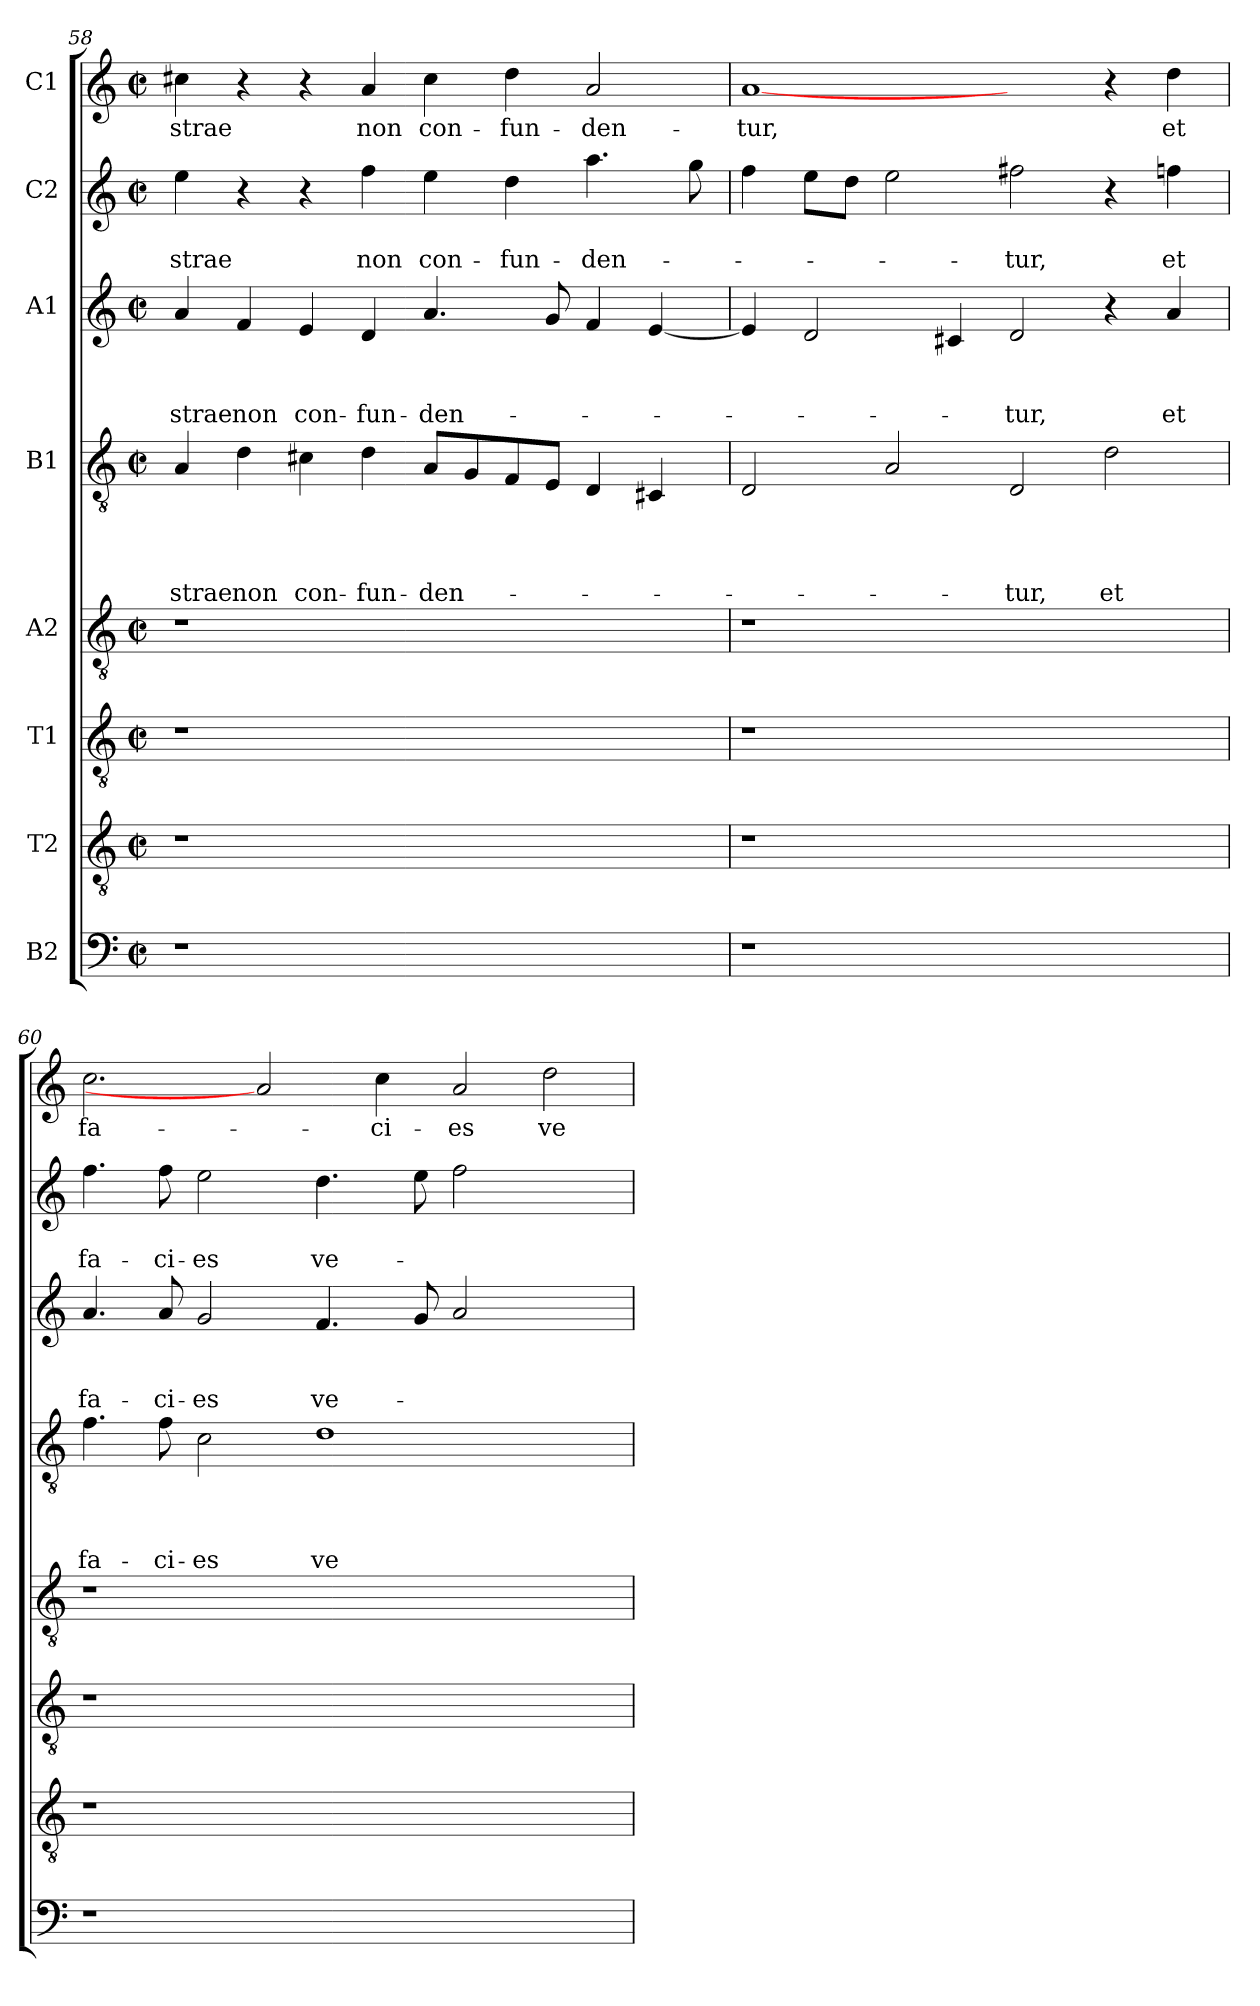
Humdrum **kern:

**kern	**kern	**kern	**kern	**kern	**text	**text	**text	**text	**kern	**text	**text	**text	**kern	**text	**text	**kern	**text
*part8	*part7	*part6	*part5	*part4	*part4	*part4	*part4	*part4	*part3	*part3	*part3	*part3	*part2	*part2	*part2	*part1	*part1
*staff8	*staff7	*staff6	*staff5	*staff4	*staff4	*staff4	*staff4	*staff4	*staff3	*staff3	*staff3	*staff3	*staff2	*staff2	*staff2	*staff1	*staff1
*I"B2	*I"T2	*I"T1	*I"A2	*I"B1	*	*	*	*	*I"A1	*	*	*	*I"C2	*	*	*I"C1	*
*clefF4	*clefGv2	*clefGv2	*clefGv2	*clefGv2	*	*	*	*	*clefG2	*	*	*	*clefG2	*	*	*clefG2	*
*k[]	*k[]	*k[]	*k[]	*k[]	*	*	*	*	*k[]	*	*	*	*k[]	*	*	*k[]	*
*C:	*C:	*C:	*C:	*C:	*	*	*	*	*C:	*	*	*	*C:	*	*	*C:	*
*M2/2	*M2/2	*M2/2	*M2/2	*M2/2	*	*	*	*	*M2/2	*	*	*	*M2/2	*	*	*M2/2	*
*met(c|)	*met(c|)	*met(c|)	*met(c|)	*met(c|)	*	*	*	*	*met(c|)	*	*	*	*met(c|)	*	*	*met(c|)	*
=58	=58	=58	=58	=58	=58	=58	=58	=58	=58	=58	=58	=58	=58	=58	=58	=58	=58
!	!	!	!	!	!	!	!	!LO:LY:b	!	!	!	!LO:LY:b	!	!	!LO:LY:b	!	!LO:LY:b
1r	1r	1r	1r	4A/	.	.	.	-strae	4a/	.	.	-strae	4ee\	.	-strae	4cc#X\	-strae
!	!	!	!	!	!	!	!	!LO:LY:b	!	!	!	!LO:LY:b	!	!	!	!	!
.	.	.	.	4d\	.	.	.	non	4f/	.	.	non	4r	.	.	4r	.
!	!	!	!	!	!	!	!	!LO:LY:b	!	!	!	!LO:LY:b	!	!	!	!	!
.	.	.	.	4c#X\	.	.	.	con-	4e/	.	.	con-	4r	.	.	4r	.
!	!	!	!	!	!	!	!	!LO:LY:b	!	!	!	!LO:LY:b	!	!	!LO:LY:b	!	!LO:LY:b
.	.	.	.	4d\	.	.	.	-fun-	4d/	.	.	-fun-	4ff\	.	non	4a/	non
!	!	!	!	!	!	!	!	!LO:LY:b	!	!	!	!LO:LY:b	!	!	!LO:LY:b	!	!LO:LY:b
1ryy	1ryy	1ryy	1ryy	8A/L	.	.	.	-den-	4.a/	.	.	-den-	4ee\	.	con-	4cc#\	con-
.	.	.	.	8G/	.	.	.	.	.	.	.	.	.	.	.	.	.
!	!	!	!	!	!	!	!	!	!	!	!	!	!	!	!LO:LY:b	!	!LO:LY:b
.	.	.	.	8F/	.	.	.	.	.	.	.	.	4dd\	.	-fun-	4dd\	-fun-
.	.	.	.	8E/J	.	.	.	.	8g/	.	.	.	.	.	.	.	.
!	!	!	!	!	!	!	!	!	!	!	!	!	!	!	!LO:LY:b	!	!LO:LY:b
.	.	.	.	4D/	.	.	.	.	4f/	.	.	.	4.aa\	.	-den-	2a/	-den-
.	.	.	.	4C#X/	.	.	.	.	[4e/	.	.	.	.	.	.	.	.
.	.	.	.	.	.	.	.	.	.	.	.	.	8gg\	.	.	.	.
!!LO:LB:g=z
=59	=59	=59	=59	=59	=59	=59	=59	=59	=59	=59	=59	=59	=59	=59	=59	=59	=59
!	!	!	!	!	!	!	!	!	!	!	!	!	!	!	!	!	!LO:LY:b
1r	1r	1r	1r	2D/	.	.	.	.	4e/]	.	.	.	4ff\	.	.	[1a	-tur,
.	.	.	.	.	.	.	.	.	2d/	.	.	.	8ee\L	.	.	.	.
.	.	.	.	.	.	.	.	.	.	.	.	.	8dd\J	.	.	.	.
.	.	.	.	2A/	.	.	.	.	.	.	.	.	2ee\	.	.	.	.
.	.	.	.	.	.	.	.	.	4c#X/	.	.	.	.	.	.	.	.
!	!	!	!	!	!	!	!	!LO:LY:b	!	!	!	!LO:LY:b	!	!	!LO:LY:b	!	!
1ryy	1ryy	1ryy	1ryy	2D/	.	.	.	-tur,	2d/	.	.	-tur,	2ff#X\	.	-tur,	2ryy	.
!	!	!	!	!	!	!	!	!LO:LY:b	!	!	!	!	!	!	!	!	!
.	.	.	.	2d\	.	.	.	et	4r	.	.	.	4r	.	.	4r	.
!	!	!	!	!	!	!	!	!	!	!	!	!LO:LY:b	!	!	!LO:LY:b	!	!LO:LY:b
.	.	.	.	.	.	.	.	.	4a/	.	.	et	4ffn\	.	et	4dd\	et
=60	=60	=60	=60	=60	=60	=60	=60	=60	=60	=60	=60	=60	=60	=60	=60	=60	=60
!	!	!	!	!	!	!	!	!LO:LY:b	!	!	!	!LO:LY:b	!	!	!LO:LY:b	!	!LO:LY:b
1r	1r	1r	1r	4.f\	.	.	.	fa-	4.a/	.	.	fa-	4.ff\	.	fa-	2.cc\	fa-
!	!	!	!	!	!	!	!	!LO:LY:b	!	!	!	!LO:LY:b	!	!	!LO:LY:b	!	!
.	.	.	.	8f\	.	.	.	-ci-	8a/	.	.	-ci-	8ff\	.	-ci-	.	.
!	!	!	!	!	!	!	!	!LO:LY:b	!	!	!	!LO:LY:b	!	!	!LO:LY:b	!	!
.	.	.	.	2c\	.	.	.	-es	2g/	.	.	-es	2ee\	.	-es	.	.
.	.	.	.	.	.	.	.	.	.	.	.	.	.	.	.	2a]	.
!	!	!	!	!	!	!	!	!LO:LY:b	!	!	!	!LO:LY:b	!	!	!LO:LY:b	!	!
1.ryy	1.ryy	1.ryy	1.ryy	1d	.	.	.	ve-	4.f/	.	.	ve-	4.dd\	.	ve-	.	.
!	!	!	!	!	!	!	!	!	!	!	!	!	!	!	!	!	!LO:LY:b
.	.	.	.	.	.	.	.	.	.	.	.	.	.	.	.	4cc\	-ci-
.	.	.	.	.	.	.	.	.	8g/	.	.	.	8ee\	.	.	.	.
!	!	!	!	!	!	!	!	!	!	!	!	!	!	!	!	!	!LO:LY:b
.	.	.	.	.	.	.	.	.	2a/	.	.	.	2ff\	.	.	2a/	-es
!	!	!	!	!	!	!	!	!	!	!	!	!	!	!	!	!	!LO:LY:b
.	.	.	.	2ryy	.	.	.	.	2ryy	.	.	.	2ryy	.	.	2dd\	ve-
=	=	=	=	=	=	=	=	=	=	=	=	=	=	=	=	=	=
*-	*-	*-	*-	*-	*-	*-	*-	*-	*-	*-	*-	*-	*-	*-	*-	*-	*-
